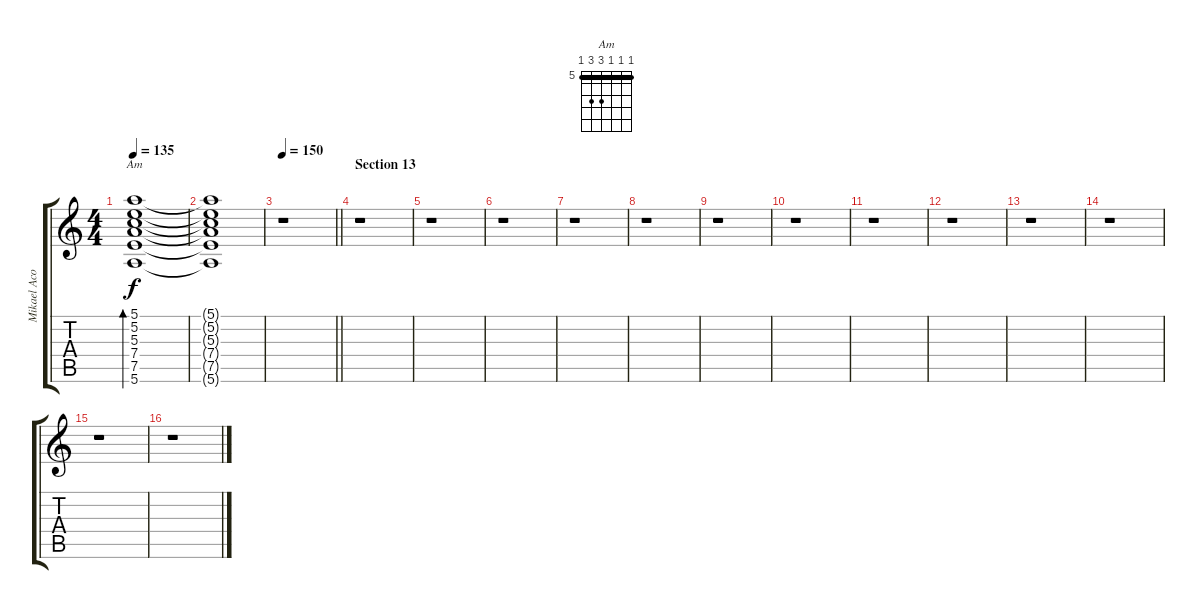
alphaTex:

\track ("Mikael Acoustic" "Mikael Aco") {instrument acousticguitarsteel}
\staff {score tabs}
\tuning (E4 B3 G3 D3 A2 E2) {hide}
\chord ("Am" 5 5 5 7 7 5) {firstfret 5 barre 5}
\ts (4 4)
\tempo 135
\clef g2
\ks c
(5.1 5.2 5.3 7.4 7.5 5.6).1{bd 240 ch "Am" dy f} |
(5.1{t} 5.2{t} 5.3{t} 7.4{t} 7.5{t} 5.6{t}).1 |
\tempo 150
\barLineRight lightlight
r.1 |
\section ("" "Section 13")
r.1 |
r.1 |
r.1 |
r.1 |
r.1 |
r.1 |
r.1 |
r.1 |
r.1 |
r.1 |
r.1 |
r.1 |
r.1
